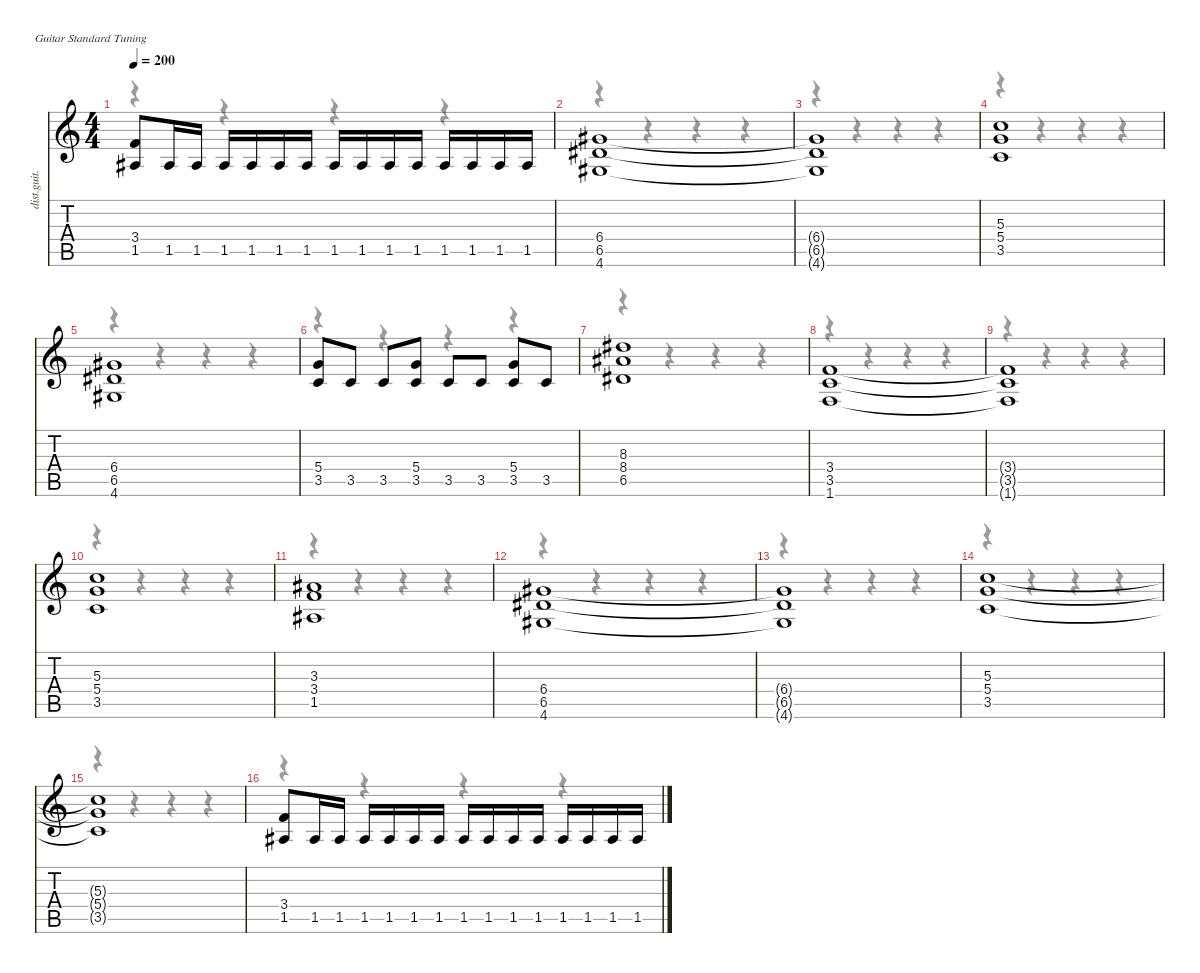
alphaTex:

\defaultSystemsLayout 4
\hideDynamics
\bracketExtendMode nobrackets
\otherSystemsTrackNameOrientation horizontal
\track ("Sam Totman (Rythm Guitar)" "dist.guit.") {instrument distortionguitar}
\staff {score tabs}
\tuning (E4 B3 G3 D3 A2 E2)
\voice
\ts (4 4)
\tempo 200
\clef g2
\ks c
(3.4 1.5{acc #}).8{dy f} 1.5{acc #}.16 1.5{acc #}.16 1.5{acc #}.16 1.5{acc #}.16 1.5{acc #}.16 1.5{acc #}.16 1.5{acc #}.16 1.5{acc #}.16 1.5{acc #}.16 1.5{acc #}.16 1.5{acc #}.16 1.5{acc #}.16 1.5{acc #}.16 1.5{acc #}.16 |
(6.4{acc #} 6.5{acc #} 4.6{acc #}).1 |
(6.4{t acc #} 6.5{t acc #} 4.6{t acc #}).1 |
(5.3 5.4 3.5).1 |
(6.4{acc #} 6.5{acc #} 4.6{acc #}).1 |
(5.4 3.5).8 3.5.8 3.5.8 (5.4 3.5).8 3.5.8 3.5.8 (5.4 3.5).8 3.5.8 |
(8.3{acc #} 8.4{acc #} 6.5{acc #}).1 |
(3.4 3.5 1.6).1 |
(3.4{t} 3.5{t} 1.6{t}).1 |
(5.3 5.4 3.5).1 |
(3.3{acc #} 3.4 1.5{acc #}).1 |
(6.4{acc #} 6.5{acc #} 4.6{acc #}).1 |
(6.4{t acc #} 6.5{t acc #} 4.6{t acc #}).1 |
(5.3 5.4 3.5).1 |
(5.3{t} 5.4{t} 3.5{t}).1 |
(3.4 1.5{acc #}).8 1.5{acc #}.16 1.5{acc #}.16 1.5{acc #}.16 1.5{acc #}.16 1.5{acc #}.16 1.5{acc #}.16 1.5{acc #}.16 1.5{acc #}.16 1.5{acc #}.16 1.5{acc #}.16 1.5{acc #}.16 1.5{acc #}.16 1.5{acc #}.16 1.5{acc #}.16
\voice
\clef g2
\ottava regular
\simile none
\ks c
r.4{dy mf} r.4 r.4 r.4 |
r.4 r.4 r.4 r.4 |
r.4 r.4 r.4 r.4 |
r.4 r.4 r.4 r.4 |
r.4 r.4 r.4 r.4 |
r.4 r.4 r.4 r.4 |
r.4 r.4 r.4 r.4 |
r.4 r.4 r.4 r.4 |
r.4 r.4 r.4 r.4 |
r.4 r.4 r.4 r.4 |
r.4 r.4 r.4 r.4 |
r.4 r.4 r.4 r.4 |
r.4 r.4 r.4 r.4 |
r.4 r.4 r.4 r.4 |
r.4 r.4 r.4 r.4 |
r.4 r.4 r.4 r.4
